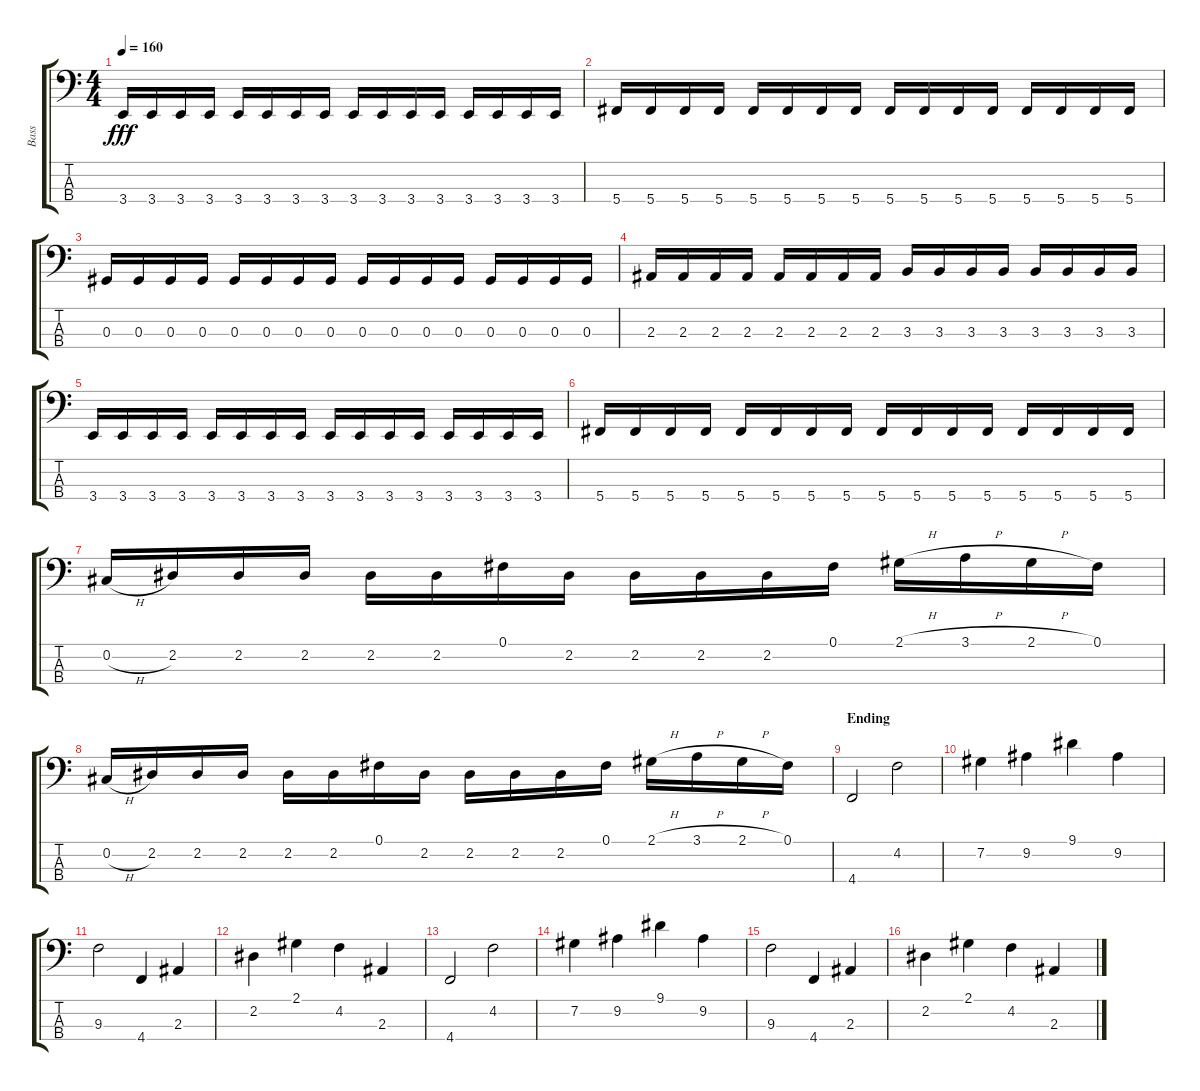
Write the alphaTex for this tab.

\track ("Bass" "Bass") {instrument electricbasspick}
\staff {score tabs}
\tuning (Gb2 Db2 Ab1 Db1) {hide}
\ts (4 4)
\tempo 160
\clef f4
\ks c
3.4.16{dy fff} 3.4.16 3.4.16 3.4.16 3.4.16 3.4.16 3.4.16 3.4.16 3.4.16 3.4.16 3.4.16 3.4.16 3.4.16 3.4.16 3.4.16 3.4.16 |
5.4.16 5.4.16 5.4.16 5.4.16 5.4.16 5.4.16 5.4.16 5.4.16 5.4.16 5.4.16 5.4.16 5.4.16 5.4.16 5.4.16 5.4.16 5.4.16 |
0.3.16 0.3.16 0.3.16 0.3.16 0.3.16 0.3.16 0.3.16 0.3.16 0.3.16 0.3.16 0.3.16 0.3.16 0.3.16 0.3.16 0.3.16 0.3.16 |
2.3.16 2.3.16 2.3.16 2.3.16 2.3.16 2.3.16 2.3.16 2.3.16 3.3.16 3.3.16 3.3.16 3.3.16 3.3.16 3.3.16 3.3.16 3.3.16 |
3.4.16 3.4.16 3.4.16 3.4.16 3.4.16 3.4.16 3.4.16 3.4.16 3.4.16 3.4.16 3.4.16 3.4.16 3.4.16 3.4.16 3.4.16 3.4.16 |
5.4.16 5.4.16 5.4.16 5.4.16 5.4.16 5.4.16 5.4.16 5.4.16 5.4.16 5.4.16 5.4.16 5.4.16 5.4.16 5.4.16 5.4.16 5.4.16 |
0.2{h}.16 2.2.16 2.2.16 2.2.16 2.2.16 2.2.16 0.1.16 2.2.16 2.2.16 2.2.16 2.2.16 0.1.16 2.1{h}.16 3.1{h}.16 2.1{h}.16 0.1.16 |
0.2{h}.16 2.2.16 2.2.16 2.2.16 2.2.16 2.2.16 0.1.16 2.2.16 2.2.16 2.2.16 2.2.16 0.1.16 2.1{h}.16 3.1{h}.16 2.1{h}.16 0.1.16 |
\section ("" "Ending")
4.4.2 4.2.2 |
7.2.4 9.2.4 9.1.4 9.2.4 |
9.3.2 4.4.4 2.3.4 |
2.2.4 2.1.4 4.2.4 2.3.4 |
4.4.2 4.2.2 |
7.2.4 9.2.4 9.1.4 9.2.4 |
9.3.2 4.4.4 2.3.4 |
2.2.4 2.1.4 4.2.4 2.3.4
